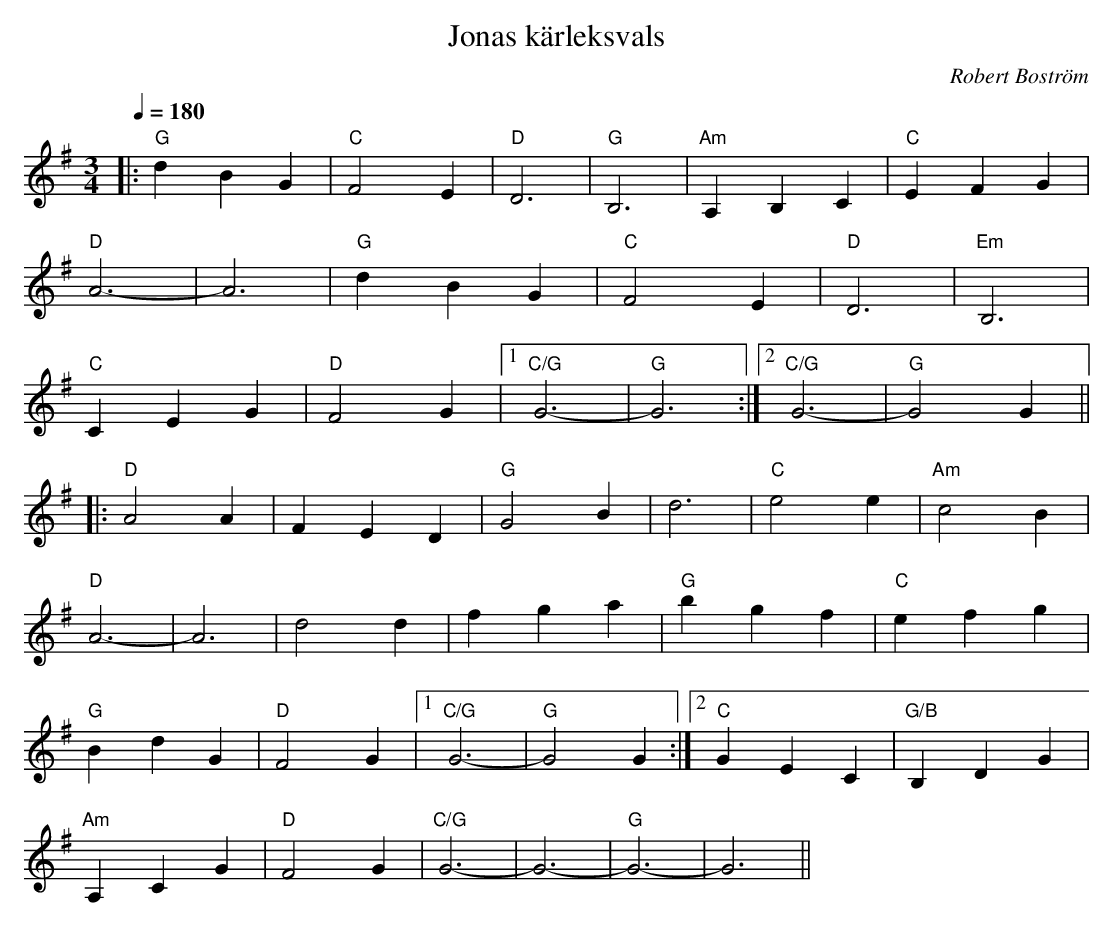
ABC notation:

X:1
T:Jonas kärleksvals
C:Robert Boström
M:3/4
L:1/8
K:G
Q:1/4=180
|:"G"d2 B2 G2|"C"F4 E2 |"D"D6|"G"B,6|"Am"A,2B,2C2|"C"E2F2G2|
"D"A6-|A6|"G"d2 B2 G2|"C"F4 E2 |"D"D6|"Em"B,6|
"C"C2E2G2|"D"F4G2|1"C/G"G6-|"G"G6:|2"C/G"G6-|"G"G4G2||
|:"D"A4A2|F2E2D2|"G"G4B2|d6|"C"e4e2|"Am"c4B2|
"D"A6-|A6|d4d2|f2g2a2|"G"b2g2f2|"C"e2f2g2|
"G"B2d2G2|"D"F4G2|1"C/G"G6-|"G"G4G2:|2"C"G2E2C2|"G/B"B,2D2G2|
"Am"A,2C2G2|"D"F4G2|"C/G"G6-|G6-|"G"G6-|G6||
